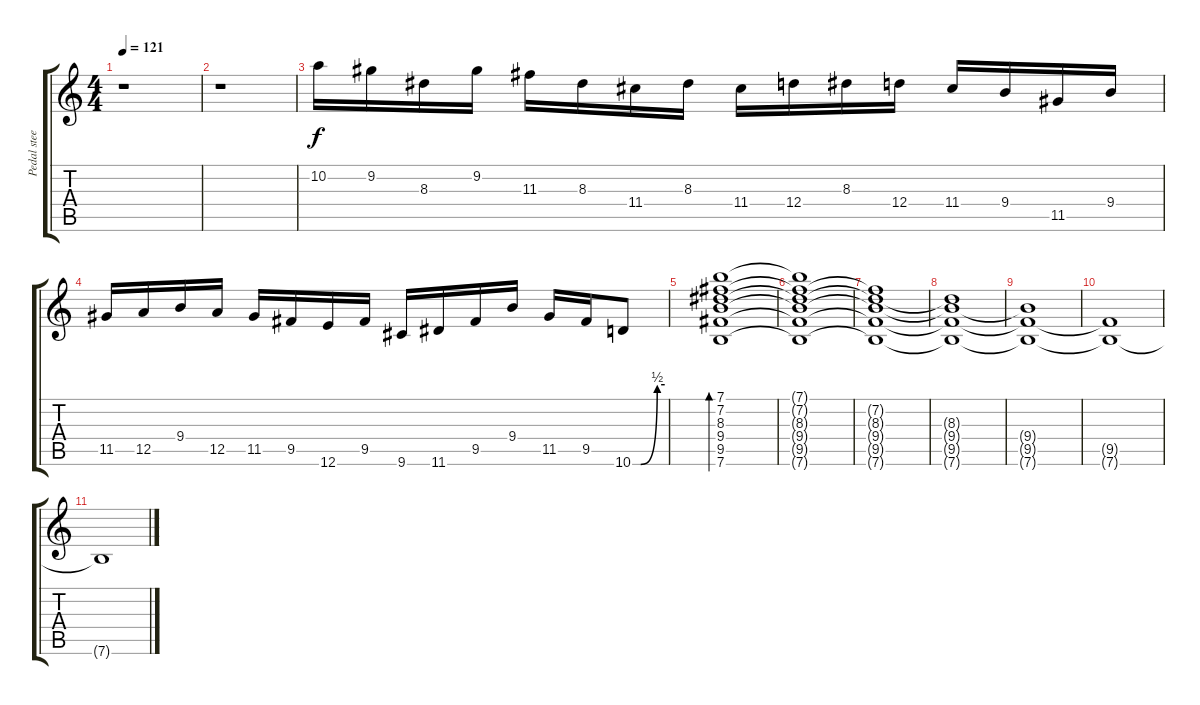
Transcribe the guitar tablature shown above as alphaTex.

\track ("Pedal steel" "Pedal stee") {instrument electricguitarjazz}
\staff {score tabs}
\tuning (E4 B3 G3 D3 A2 E2) {hide}
\ts (4 4)
\tempo 121
\clef g2
\ks c
r.1{dy mf} |
r.1 |
10.2.16{dy f} 9.2.16 8.3.16 9.2.16 11.3.16 8.3.16 11.4.16 8.3.16 11.4.16 12.4.16 8.3.16 12.4.16 11.4.16 9.4.16 11.5.16 9.4.16 |
11.5.16 12.5.16 9.4.16 12.5.16 11.5.16 9.5.16 12.6.16 9.5.16 9.6.16 11.6.16 9.5.16 9.4.16 11.5.16 9.5.16 10.6{be (custom 0 0 15 0 46 2 60 2)}.8 |
(7.1 7.2 8.3 9.4 9.5 7.6).1{bd 120} |
(7.1{t} 7.2{t} 8.3{t} 9.4{t} 9.5{t} 7.6{t}).1 |
(7.2{t} 8.3{t} 9.4{t} 9.5{t} 7.6{t}).1 |
(8.3{t} 9.4{t} 9.5{t} 7.6{t}).1 |
(9.4{t} 9.5{t} 7.6{t}).1 |
(9.5{t} 7.6{t}).1 |
7.6{t}.1
